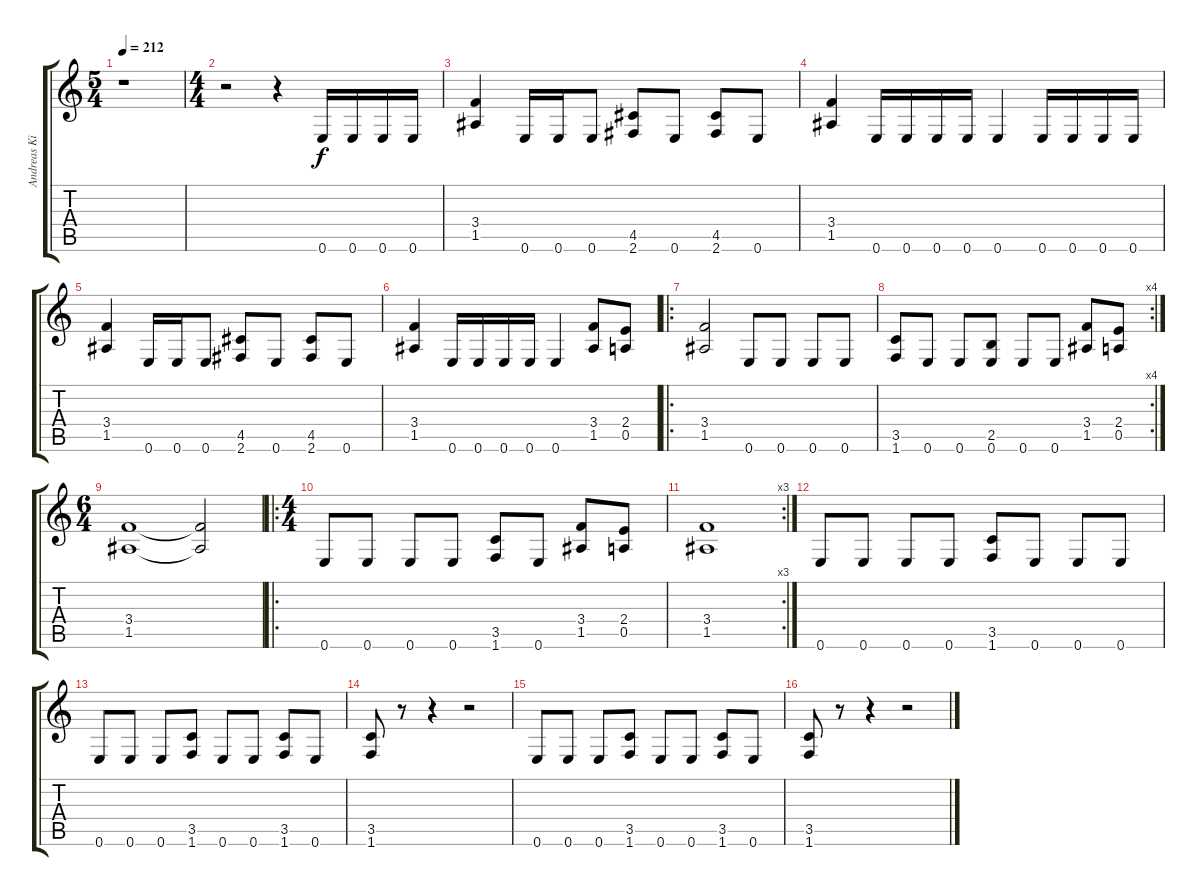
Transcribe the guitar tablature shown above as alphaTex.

\track ("Andreas Kisser" "Andreas Ki") {instrument distortionguitar}
\staff {score tabs}
\tuning (E4 B3 G3 D3 A2 E2) {hide}
\ts (5 4)
\tempo 212
\clef g2
\ks c
r.1{dy f instrument distortionguitar} |
\ts (4 4)
r.2 r.4 0.6.16 0.6.16 0.6.16 0.6.16 |
(3.4 1.5).4 0.6.16 0.6.16 0.6.8 (4.5 2.6).8 0.6.8 (4.5 2.6).8 0.6.8 |
(3.4 1.5).4 0.6.16 0.6.16 0.6.16 0.6.16 0.6.4 0.6.16 0.6.16 0.6.16 0.6.16 |
(3.4 1.5).4 0.6.16 0.6.16 0.6.8 (4.5 2.6).8 0.6.8 (4.5 2.6).8 0.6.8 |
(3.4 1.5).4 0.6.16 0.6.16 0.6.16 0.6.16 0.6.4 (3.4 1.5).8 (2.4 0.5).8 |
\ro
(3.4 1.5).2 0.6.8 0.6.8 0.6.8 0.6.8 |
\rc 4
(3.5 1.6).8 0.6.8 0.6.8 (2.5 0.6).8 0.6.8 0.6.8 (3.4 1.5).8 (2.4 0.5).8 |
\ts (6 4)
(3.4 1.5).1 (3.4{t} 1.5{t}).2 |
\ro
\ts (4 4)
0.6.8 0.6.8 0.6.8 0.6.8 (3.5 1.6).8 0.6.8 (3.4 1.5).8 (2.4 0.5).8 |
\rc 3
(3.4 1.5).1 |
0.6.8 0.6.8 0.6.8 0.6.8 (3.5 1.6).8 0.6.8 0.6.8 0.6.8 |
0.6.8 0.6.8 0.6.8 (3.5 1.6).8 0.6.8 0.6.8 (3.5 1.6).8 0.6.8 |
(3.5 1.6).8 r.8 r.4 r.2 |
0.6.8 0.6.8 0.6.8 (3.5 1.6).8 0.6.8 0.6.8 (3.5 1.6).8 0.6.8 |
(3.5 1.6).8 r.8 r.4 r.2
